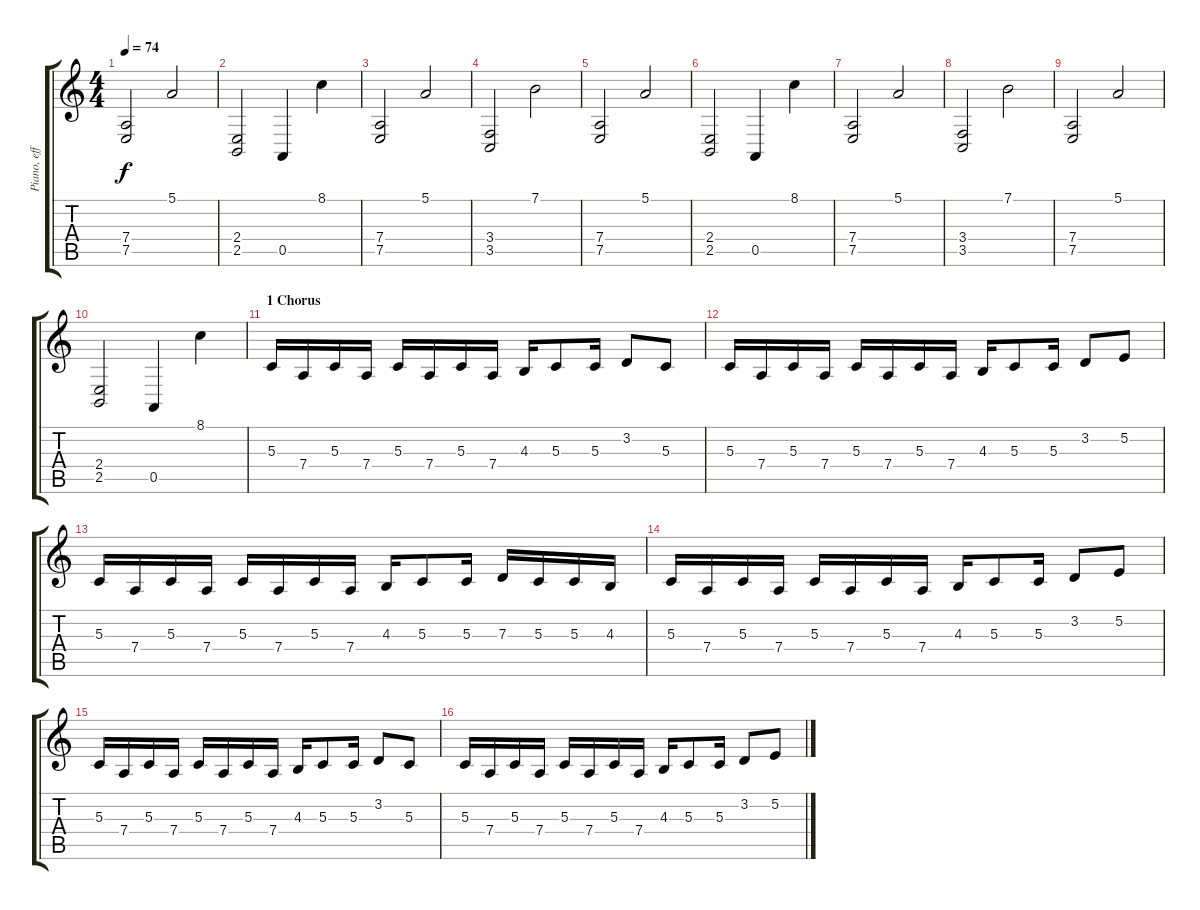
\track ("Piano, effect" "Piano, eff") {instrument brightacousticpiano}
\staff {score tabs}
\tuning (E4 B3 G3 D3 A2 E2) {hide}
\ts (4 4)
\tempo 74
\clef g2
\ks c
(7.4 7.5).2{dy f} 5.1.2 |
(2.4 2.5).2 0.5.4 8.1.4 |
(7.4 7.5).2 5.1.2 |
(3.4 3.5).2 7.1.2 |
(7.4 7.5).2 5.1.2 |
(2.4 2.5).2 0.5.4 8.1.4 |
(7.4 7.5).2 5.1.2 |
(3.4 3.5).2 7.1.2 |
(7.4 7.5).2 5.1.2 |
(2.4 2.5).2 0.5.4 8.1.4 |
\section ("" "1 Chorus")
5.3.16 7.4.16 5.3.16 7.4.16 5.3.16 7.4.16 5.3.16 7.4.16 4.3.16 5.3.8 5.3.16 3.2.8 5.3.8 |
5.3.16 7.4.16 5.3.16 7.4.16 5.3.16 7.4.16 5.3.16 7.4.16 4.3.16 5.3.8 5.3.16 3.2.8 5.2.8 |
5.3.16 7.4.16 5.3.16 7.4.16 5.3.16 7.4.16 5.3.16 7.4.16 4.3.16 5.3.8 5.3.16 7.3.16 5.3.16 5.3.16 4.3.16 |
5.3.16 7.4.16 5.3.16 7.4.16 5.3.16 7.4.16 5.3.16 7.4.16 4.3.16 5.3.8 5.3.16 3.2.8 5.2.8 |
5.3.16 7.4.16 5.3.16 7.4.16 5.3.16 7.4.16 5.3.16 7.4.16 4.3.16 5.3.8 5.3.16 3.2.8 5.3.8 |
5.3.16 7.4.16 5.3.16 7.4.16 5.3.16 7.4.16 5.3.16 7.4.16 4.3.16 5.3.8 5.3.16 3.2.8 5.2.8
